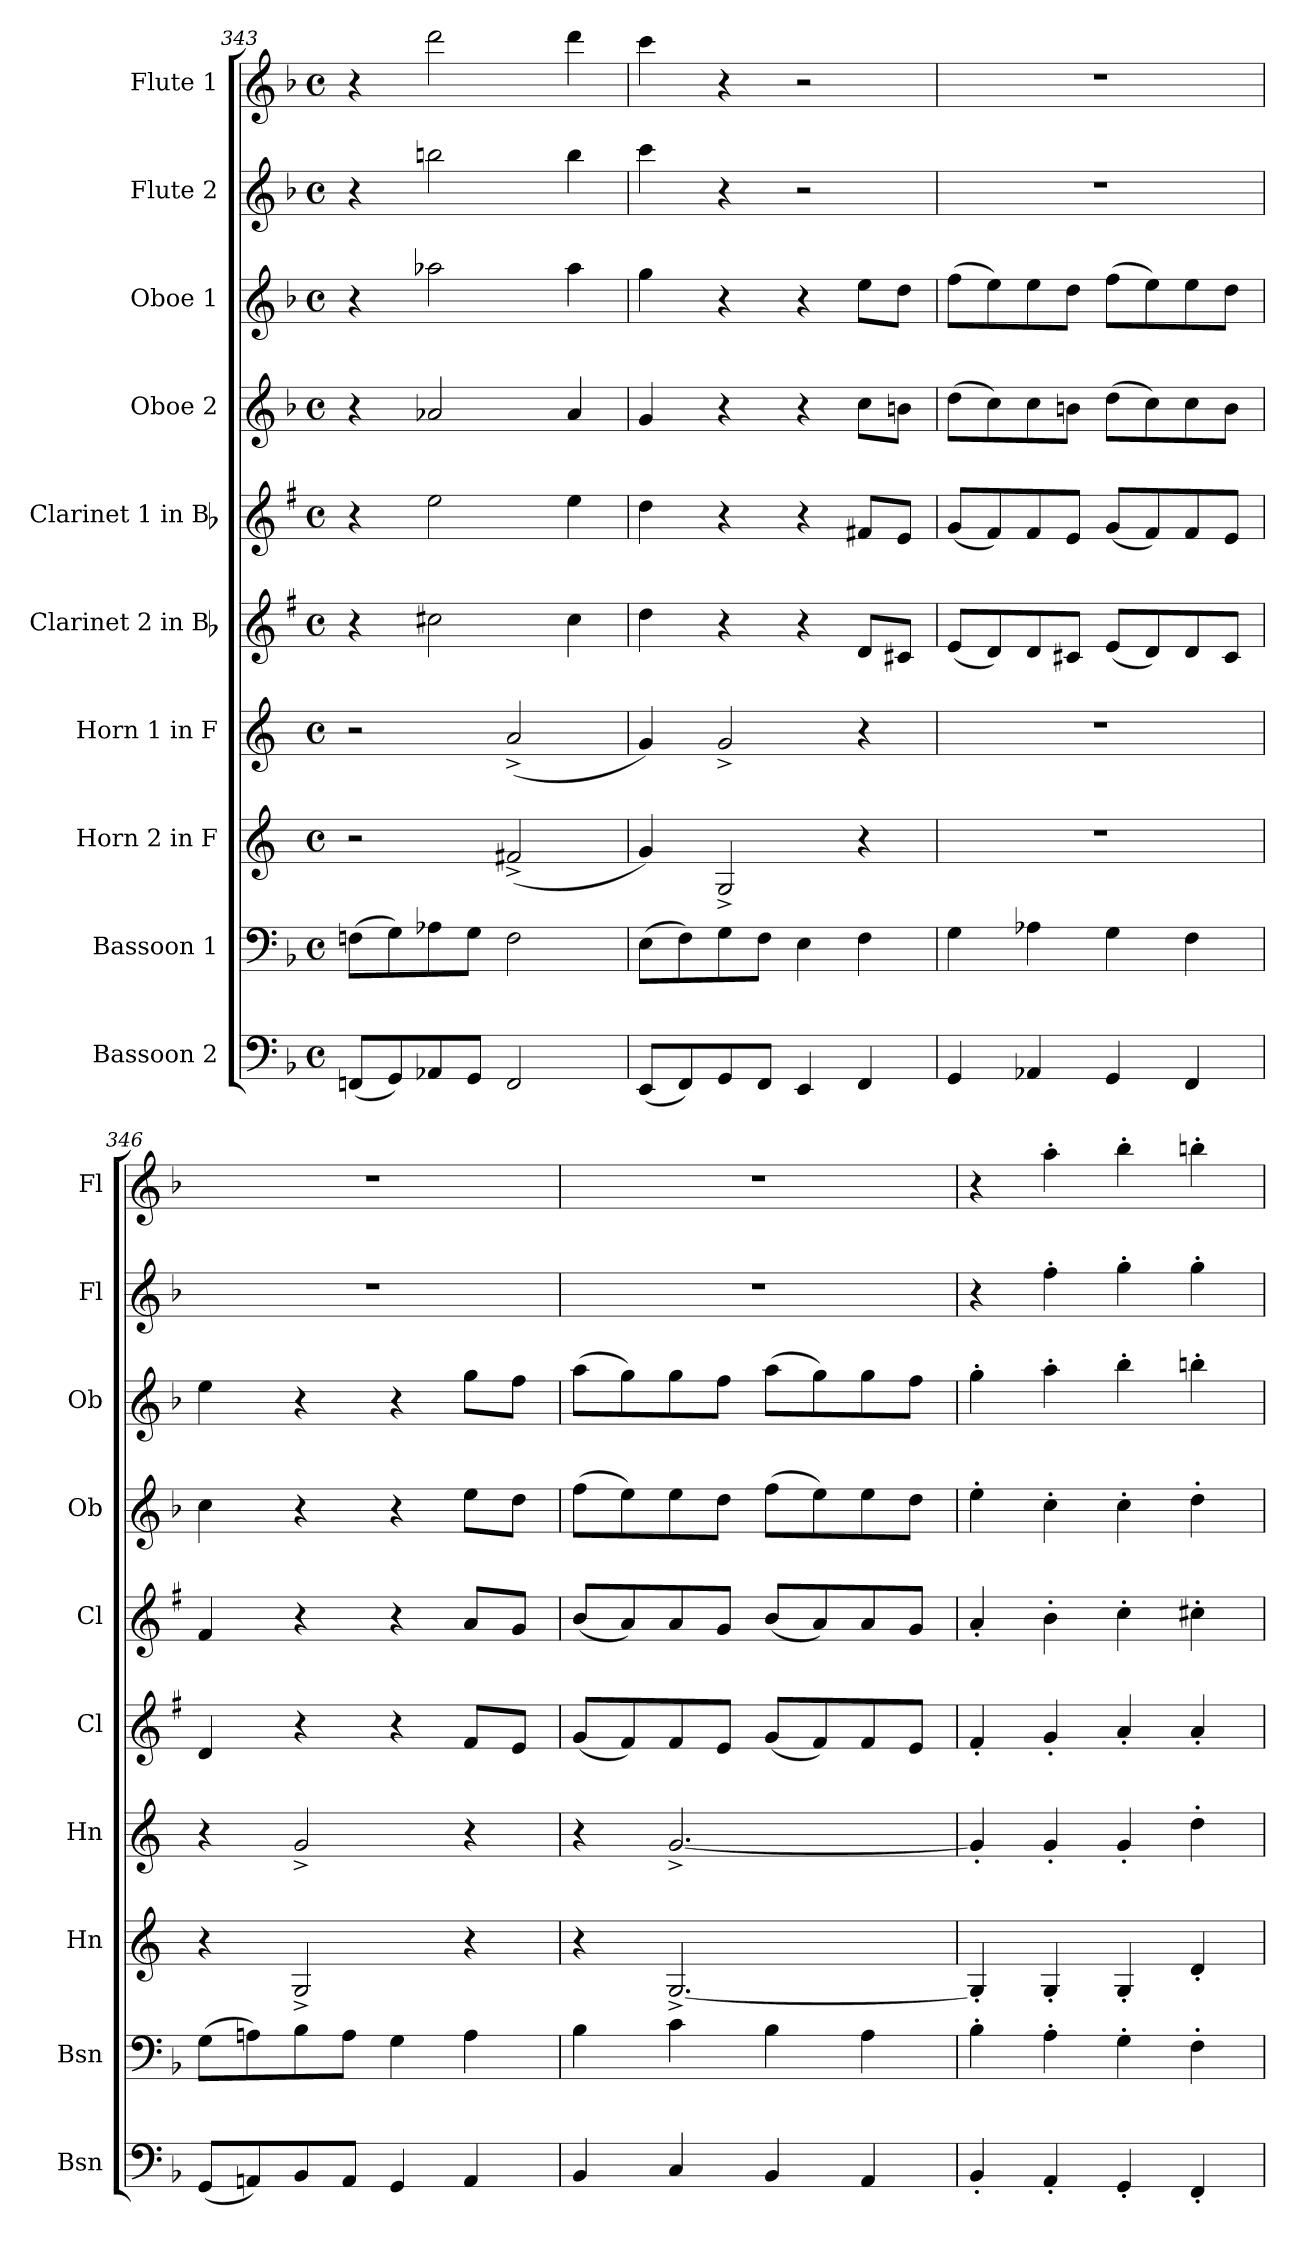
**kern	**kern	**kern	**kern	**kern	**kern	**kern	**kern	**kern	**kern
*part10	*part9	*part8	*part7	*part6	*part5	*part4	*part3	*part2	*part1
*staff10	*staff9	*staff8	*staff7	*staff6	*staff5	*staff4	*staff3	*staff2	*staff1
*I"Bassoon 2	*I"Bassoon 1	*I"Horn 2 in F	*I"Horn 1 in F	*I"Clarinet 2 in Bb	*I"Clarinet 1 in Bb	*I"Oboe 2	*I"Oboe 1	*I"Flute 2	*I"Flute 1
*I'Bsn	*I'Bsn	*I'Hn	*I'Hn	*I'Cl	*I'Cl	*I'Ob	*I'Ob	*I'Fl	*I'Fl
*clefF4	*clefF4	*clefG2	*clefG2	*clefG2	*clefG2	*clefG2	*clefG2	*clefG2	*clefG2
*	*	*ITrd4c7	*ITrd4c7	*ITrd1c2	*ITrd1c2	*	*	*	*
*k[b-]	*k[b-]	*k[b-]	*k[b-]	*k[b-]	*k[b-]	*k[b-]	*k[b-]	*k[b-]	*k[b-]
*M4/4	*M4/4	*M4/4	*M4/4	*M4/4	*M4/4	*M4/4	*M4/4	*M4/4	*M4/4
*met(c)	*met(c)	*met(c)	*met(c)	*met(c)	*met(c)	*met(c)	*met(c)	*met(c)	*met(c)
=343	=343	=343	=343	=343	=343	=343	=343	=343	=343
(8FFn/L	(8Fn\L	2r	2r	4r	4r	4r	4r	4r	4r
8GG/)	8G\)	.	.	.	.	.	.	.	.
8AA-X/	8A-X\	.	.	2bn\	2dd\	2a-X/	2aa-X\	2bbn\	2ddd\
8GG/J	8G\J	.	.	.	.	.	.	.	.
2FF/	2F\	(2Bn^/	(2d^/	.	.	.	.	.	.
.	.	.	.	4b\	4dd\	4a-/	4aa-\	4bb\	4ddd\
=344	=344	=344	=344	=344	=344	=344	=344	=344	=344
(8EE/L	(8E\L	4c/)	4c/)	4cc\	4cc\	4g/	4gg\	4ccc\	4ccc\
8FF/)	8F\)	.	.	.	.	.	.	.	.
8GG/	8G\	2C^/	2c^/	4r	4r	4r	4r	4r	4r
8FF/J	8F\J	.	.	.	.	.	.	.	.
4EE/	4E\	.	.	4r	4r	4r	4r	2r	2r
4FF/	4F\	4r	4r	8c/L	8en/L	8cc\L	8ee\L	.	.
.	.	.	.	8Bn/J	8d/J	8bn\J	8dd\J	.	.
=345	=345	=345	=345	=345	=345	=345	=345	=345	=345
4GG/	4G\	1r	1r	(8d/L	(8f/L	(8dd\L	(8ff\L	1r	1r
.	.	.	.	8c/)	8e/)	8cc\)	8ee\)	.	.
4AA-X/	4A-X\	.	.	8c/	8e/	8cc\	8ee\	.	.
.	.	.	.	8Bn/J	8d/J	8bn\J	8dd\J	.	.
4GG/	4G\	.	.	(8d/L	(8f/L	(8dd\L	(8ff\L	.	.
.	.	.	.	8c/)	8e/)	8cc\)	8ee\)	.	.
4FF/	4F\	.	.	8c/	8e/	8cc\	8ee\	.	.
.	.	.	.	8B/J	8d/J	8b\J	8dd\J	.	.
=346	=346	=346	=346	=346	=346	=346	=346	=346	=346
(8GG/L	(8G\L	4r	4r	4c/	4e/	4cc\	4ee\	1r	1r
8AAn/)	8An\)	.	.	.	.	.	.	.	.
8BB-/	8B-\	2C^/	2c^/	4r	4r	4r	4r	.	.
8AA/J	8A\J	.	.	.	.	.	.	.	.
4GG/	4G\	.	.	4r	4r	4r	4r	.	.
4AA/	4A\	4r	4r	8e/L	8g/L	8ee\L	8gg\L	.	.
.	.	.	.	8d/J	8f/J	8dd\J	8ff\J	.	.
!!LO:PB:g=z
=347	=347	=347	=347	=347	=347	=347	=347	=347	=347
4BB-/	4B-\	4r	4r	(8f/L	(8a/L	(8ff\L	(8aa\L	1r	1r
.	.	.	.	8e/)	8g/)	8ee\)	8gg\)	.	.
4C/	4c\	[2.C^/	[2.c^/	8e/	8g/	8ee\	8gg\	.	.
.	.	.	.	8d/J	8f/J	8dd\J	8ff\J	.	.
4BB-/	4B-\	.	.	(8f/L	(8a/L	(8ff\L	(8aa\L	.	.
.	.	.	.	8e/)	8g/)	8ee\)	8gg\)	.	.
4AA/	4A\	.	.	8e/	8g/	8ee\	8gg\	.	.
.	.	.	.	8d/J	8f/J	8dd\J	8ff\J	.	.
=348	=348	=348	=348	=348	=348	=348	=348	=348	=348
4BB-'/	4B-'\	4C'/]	4c'/]	4e'/	4g'/	4ee'\	4gg'\	4r	4r
4AA'/	4A'\	4C'/	4c'/	4f'/	4a'\	4cc'\	4aa'\	4ff'\	4aa'\
4GG'/	4G'\	4C'/	4c'/	4g'/	4b-'\	4cc'\	4bb-'\	4gg'\	4bb-'\
4FF'/	4F'\	4G'/	4g'\	4g'/	4bn'\	4dd'\	4bbn'\	4gg'\	4bbn'\
=	=	=	=	=	=	=	=	=	=
*-	*-	*-	*-	*-	*-	*-	*-	*-	*-
